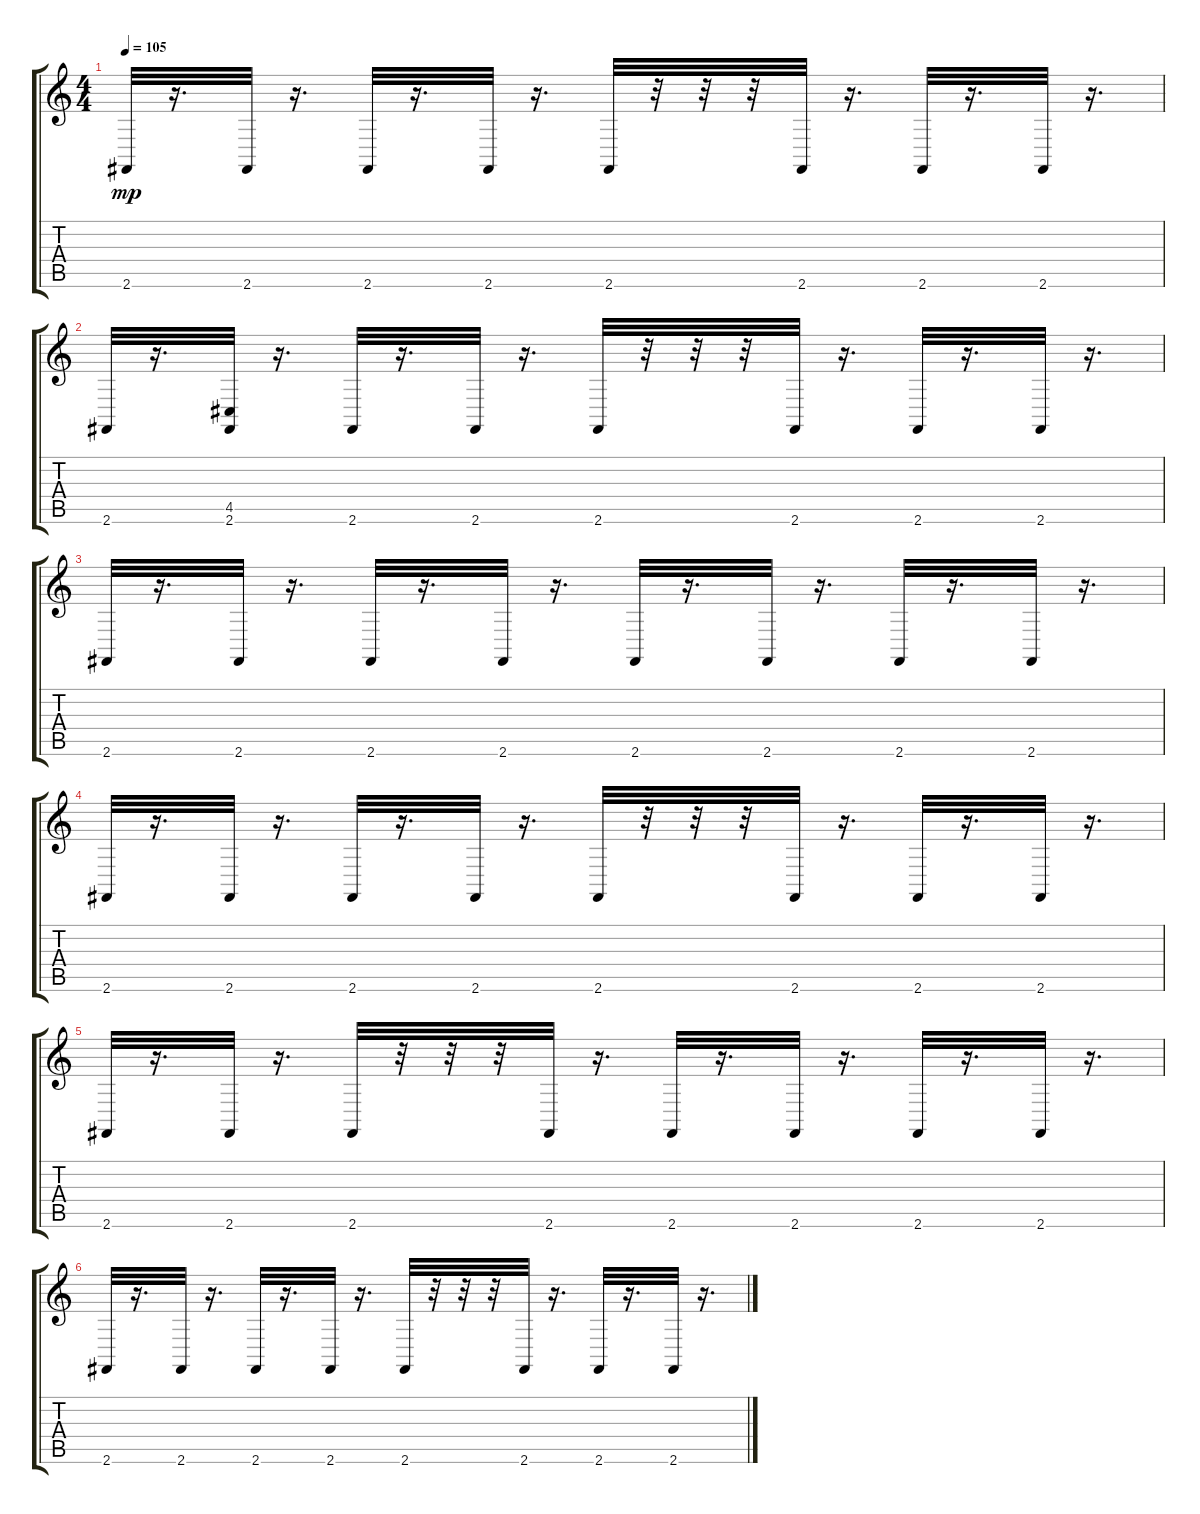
\track "" {instrument acousticgrandpiano}
\staff {score tabs}
\tuning (E4 B3 G3 D3 A2 E2) {hide}
\ts (4 4)
\tempo 105
\clef g2
\ks c
2.6.32{dy mp} r.16{d} 2.6.32 r.16{d} 2.6.32 r.16{d} 2.6.32 r.16{d} 2.6.32 r.32 r.32 r.32 2.6.32 r.16{d} 2.6.32 r.16{d} 2.6.32 r.16{d} |
2.6.32 r.16{d} (4.5 2.6).32 r.16{d} 2.6.32 r.16{d} 2.6.32 r.16{d} 2.6.32 r.32 r.32 r.32 2.6.32 r.16{d} 2.6.32 r.16{d} 2.6.32 r.16{d} |
2.6.32 r.16{d} 2.6.32 r.16{d} 2.6.32 r.16{d} 2.6.32 r.16{d} 2.6.32 r.16{d} 2.6.32 r.16{d} 2.6.32 r.16{d} 2.6.32 r.16{d} |
2.6.32 r.16{d} 2.6.32 r.16{d} 2.6.32 r.16{d} 2.6.32 r.16{d} 2.6.32 r.32 r.32 r.32 2.6.32 r.16{d} 2.6.32 r.16{d} 2.6.32 r.16{d} |
2.6.32 r.16{d} 2.6.32 r.16{d} 2.6.32 r.32 r.32 r.32 2.6.32 r.16{d} 2.6.32 r.16{d} 2.6.32 r.16{d} 2.6.32 r.16{d} 2.6.32 r.16{d} |
2.6.32 r.16{d} 2.6.32 r.16{d} 2.6.32 r.16{d} 2.6.32 r.16{d} 2.6.32 r.32 r.32 r.32 2.6.32 r.16{d} 2.6.32 r.16{d} 2.6.32 r.16{d}
